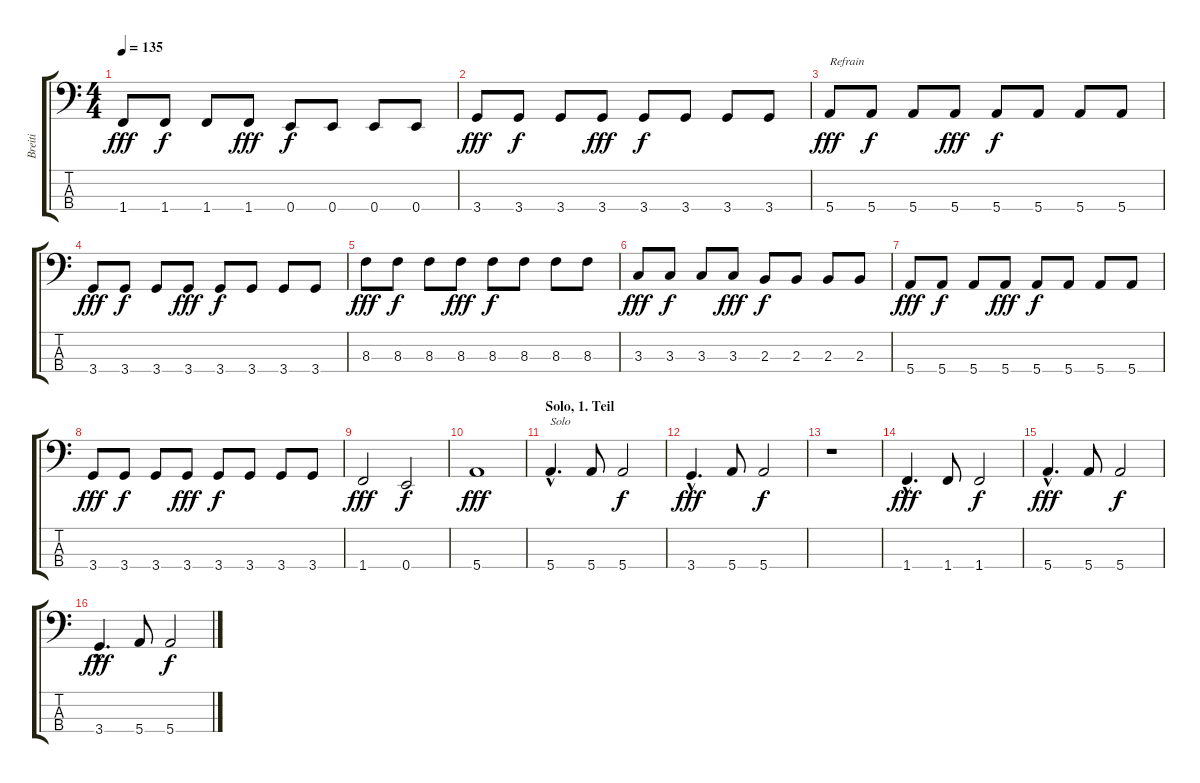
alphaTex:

\track ("Breiti" "Breiti") {instrument electricbassfinger}
\staff {score tabs}
\tuning (G2 D2 A1 E1) {hide}
\ts (4 4)
\tempo 135
\clef f4
\ks c
1.4.8{dy fff} 1.4.8{dy f} 1.4.8 1.4.8{dy fff} 0.4.8{dy f} 0.4.8 0.4.8 0.4.8 |
3.4.8{dy fff} 3.4.8{dy f} 3.4.8 3.4.8{dy fff} 3.4.8{dy f} 3.4.8 3.4.8 3.4.8 |
5.4.8{txt "Refrain" dy fff} 5.4.8{dy f} 5.4.8 5.4.8{dy fff} 5.4.8{dy f} 5.4.8 5.4.8 5.4.8 |
3.4.8{dy fff} 3.4.8{dy f} 3.4.8 3.4.8{dy fff} 3.4.8{dy f} 3.4.8 3.4.8 3.4.8 |
8.3.8{dy fff} 8.3.8{dy f} 8.3.8 8.3.8{dy fff} 8.3.8{dy f} 8.3.8 8.3.8 8.3.8 |
3.3.8{dy fff} 3.3.8{dy f} 3.3.8 3.3.8{dy fff} 2.3.8{dy f} 2.3.8 2.3.8 2.3.8 |
5.4.8{dy fff} 5.4.8{dy f} 5.4.8 5.4.8{dy fff} 5.4.8{dy f} 5.4.8 5.4.8 5.4.8 |
3.4.8{dy fff} 3.4.8{dy f} 3.4.8 3.4.8{dy fff} 3.4.8{dy f} 3.4.8 3.4.8 3.4.8 |
1.4.2{dy fff} 0.4.2{dy f} |
5.4.1{dy fff} |
\section ("" "Solo, 1. Teil")
5.4{hac}.4{d txt "Solo"} 5.4.8 5.4.2{dy f} |
3.4{hac}.4{d dy fff} 5.4.8 5.4.2{dy f} |
r.1 |
1.4{hac}.4{d dy fff} 1.4.8 1.4.2{dy f} |
5.4{hac}.4{d dy fff} 5.4.8 5.4.2{dy f} |
3.4{hac}.4{d dy fff} 5.4.8 5.4.2{dy f}
